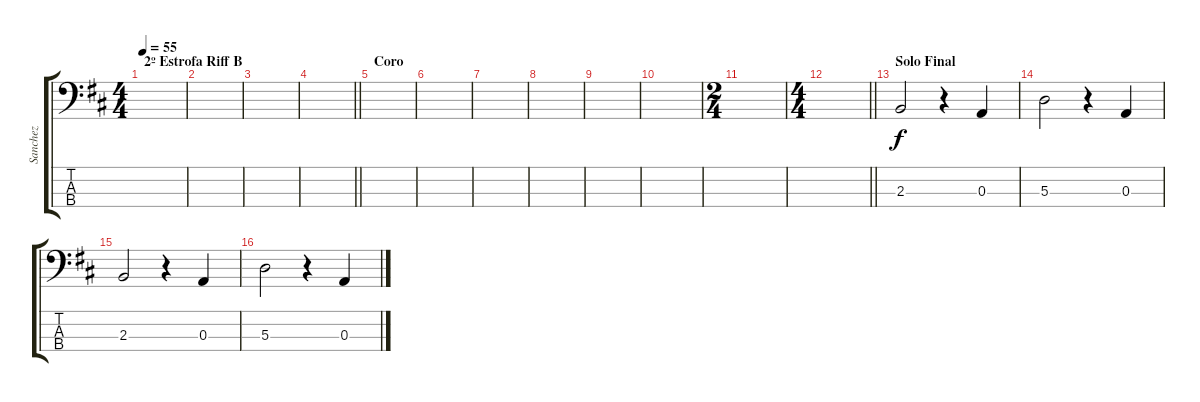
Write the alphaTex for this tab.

\track ("Sanchez" "Sanchez") {instrument electricbassfinger}
\staff {score tabs}
\tuning (G2 D2 A1 E1) {hide}
\ts (4 4)
\section ("" "2º Estrofa Riff B")
\tempo 55
\clef f4
\ks d
|
|
|
\barLineRight lightlight
|
\section ("" "Coro")
|
|
|
|
|
|
\ts (2 4)
|
\ts (4 4)
\barLineRight lightlight
|
\section ("" "Solo Final")
2.3.2 r.4 0.3.4 |
5.3.2 r.4 0.3.4 |
2.3.2 r.4 0.3.4 |
5.3.2 r.4 0.3.4
